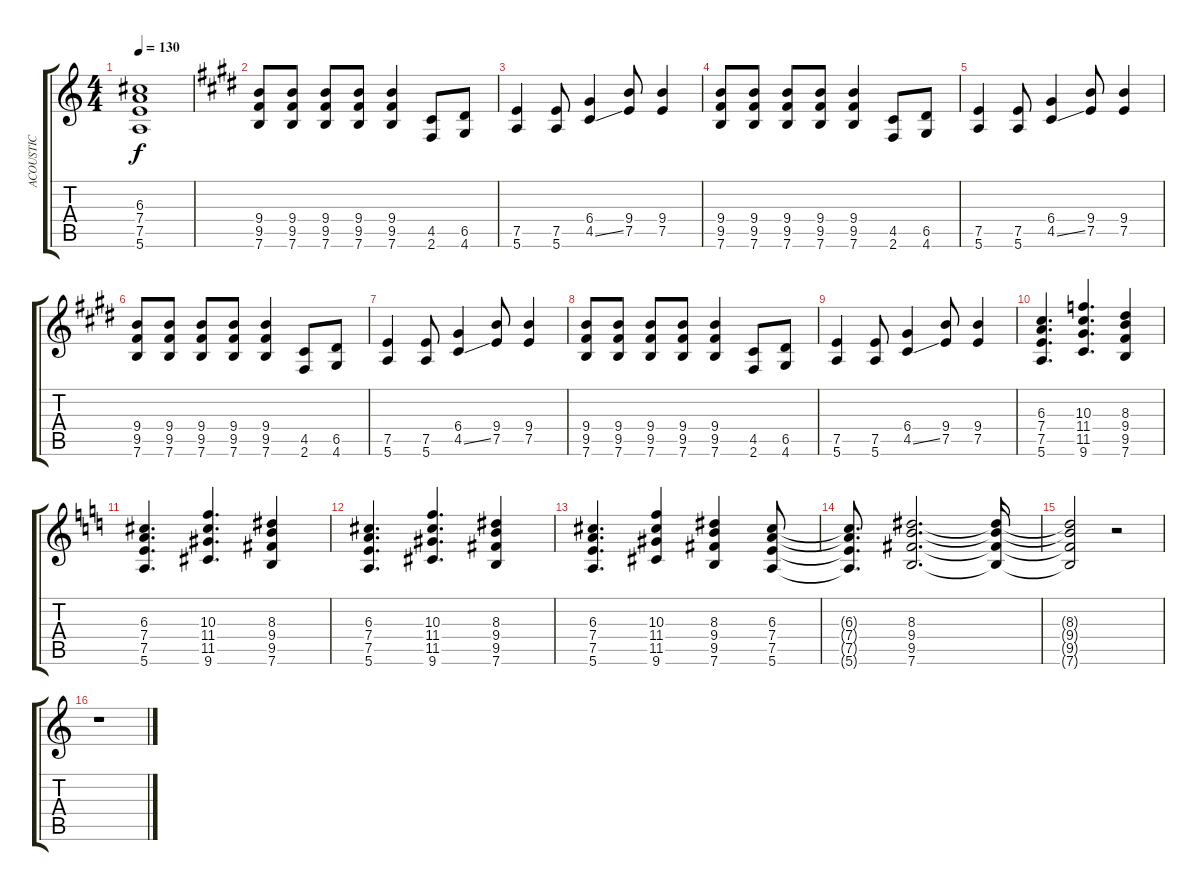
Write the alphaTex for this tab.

\track ("ACOUSTIC" "ACOUSTIC") {instrument acousticguitarsteel}
\staff {score tabs}
\tuning (E4 B3 G3 D3 A2 E2) {hide}
\ts (4 4)
\tempo 130
\clef g2
\ks c
(6.3{t} 7.4{t} 7.5{t} 5.6{t}).1{dy f} |
\ks c#minor
(9.4 9.5 7.6).8 (9.4 9.5 7.6).8 (9.4 9.5 7.6).8 (9.4 9.5 7.6).8 (9.4 9.5 7.6).4 (4.5 2.6).8 (6.5 4.6).8 |
(7.5 5.6).4 (7.5 5.6).8 (6.4 4.5{ss}).4 (9.4 7.5).8 (9.4 7.5).4 |
(9.4 9.5 7.6).8 (9.4 9.5 7.6).8 (9.4 9.5 7.6).8 (9.4 9.5 7.6).8 (9.4 9.5 7.6).4 (4.5 2.6).8 (6.5 4.6).8 |
(7.5 5.6).4 (7.5 5.6).8 (6.4 4.5{ss}).4 (9.4 7.5).8 (9.4 7.5).4 |
(9.4 9.5 7.6).8 (9.4 9.5 7.6).8 (9.4 9.5 7.6).8 (9.4 9.5 7.6).8 (9.4 9.5 7.6).4 (4.5 2.6).8 (6.5 4.6).8 |
(7.5 5.6).4 (7.5 5.6).8 (6.4 4.5{ss}).4 (9.4 7.5).8 (9.4 7.5).4 |
(9.4 9.5 7.6).8 (9.4 9.5 7.6).8 (9.4 9.5 7.6).8 (9.4 9.5 7.6).8 (9.4 9.5 7.6).4 (4.5 2.6).8 (6.5 4.6).8 |
(7.5 5.6).4 (7.5 5.6).8 (6.4 4.5{ss}).4 (9.4 7.5).8 (9.4 7.5).4 |
(6.3 7.4 7.5 5.6).4{d volume 8} (10.3 11.4 11.5 9.6).4{d} (8.3 9.4 9.5 7.6).4 |
\ks c
(6.3 7.4 7.5 5.6).4{d} (10.3 11.4 11.5 9.6).4{d} (8.3 9.4 9.5 7.6).4 |
(6.3 7.4 7.5 5.6).4{d} (10.3 11.4 11.5 9.6).4{d} (8.3 9.4 9.5 7.6).4 |
(6.3 7.4 7.5 5.6).4{d} (10.3 11.4 11.5 9.6).4 (8.3 9.4 9.5 7.6).4 (6.3 7.4 7.5 5.6).8 |
(6.3{t} 7.4{t} 7.5{t} 5.6{t}).8{d} (8.3 9.4 9.5 7.6).2{d} (8.3{t} 9.4{t} 9.5{t} 7.6{t}).16 |
(8.3{t} 9.4{t} 9.5{t} 7.6{t}).2 r.2 |
r.1
